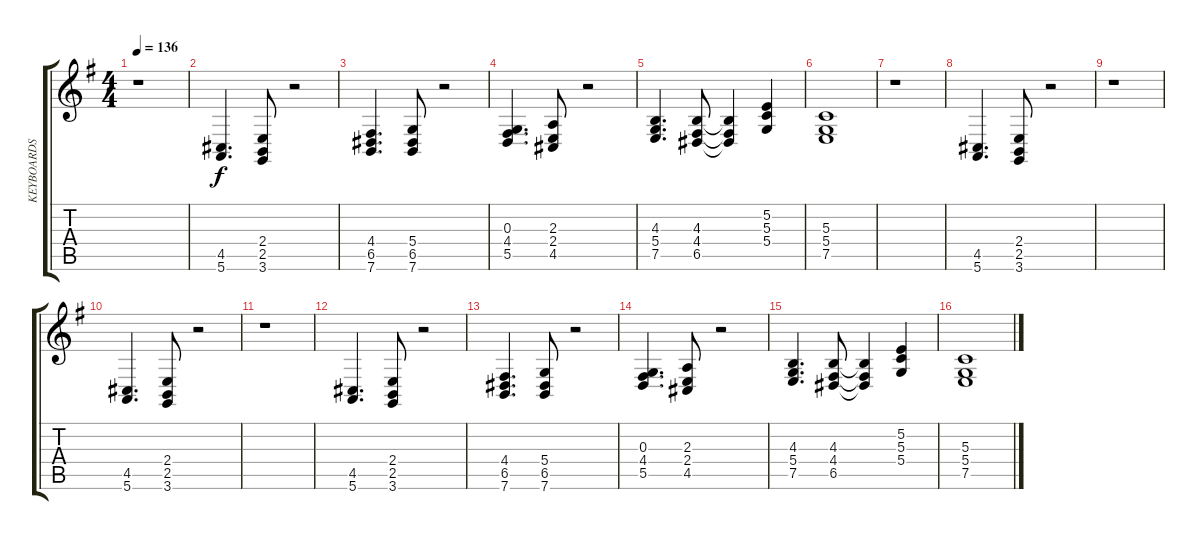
\track ("KEYBOARDS" "KEYBOARDS") {instrument synthstrings1}
\staff {score tabs}
\tuning (E4 B3 G3 D3 A2 E2) {hide}
\ts (4 4)
\tempo 136
\clef g2
\ks eminor
r.1{dy f} |
(4.5 5.6).4{d} (2.4 2.5 3.6).8 r.2 |
(4.4 6.5 7.6).4{d} (5.4 6.5 7.6).8 r.2 |
(0.3 4.4 5.5).4{d} (2.3 2.4 4.5).8 r.2 |
(4.3 5.4 7.5).4{d} (4.3 4.4 6.5).8 (4.3{t} 4.4{t} 6.5{t}).4 (5.2 5.3 5.4).4 |
(5.3 5.4 7.5).1 |
r.1 |
(4.5 5.6).4{d} (2.4 2.5 3.6).8 r.2 |
r.1 |
(4.5 5.6).4{d} (2.4 2.5 3.6).8 r.2 |
r.1 |
(4.5 5.6).4{d} (2.4 2.5 3.6).8 r.2 |
(4.4 6.5 7.6).4{d} (5.4 6.5 7.6).8 r.2 |
(0.3 4.4 5.5).4{d} (2.3 2.4 4.5).8 r.2 |
(4.3 5.4 7.5).4{d} (4.3 4.4 6.5).8 (4.3{t} 4.4{t} 6.5{t}).4 (5.2 5.3 5.4).4 |
(5.3 5.4 7.5).1
